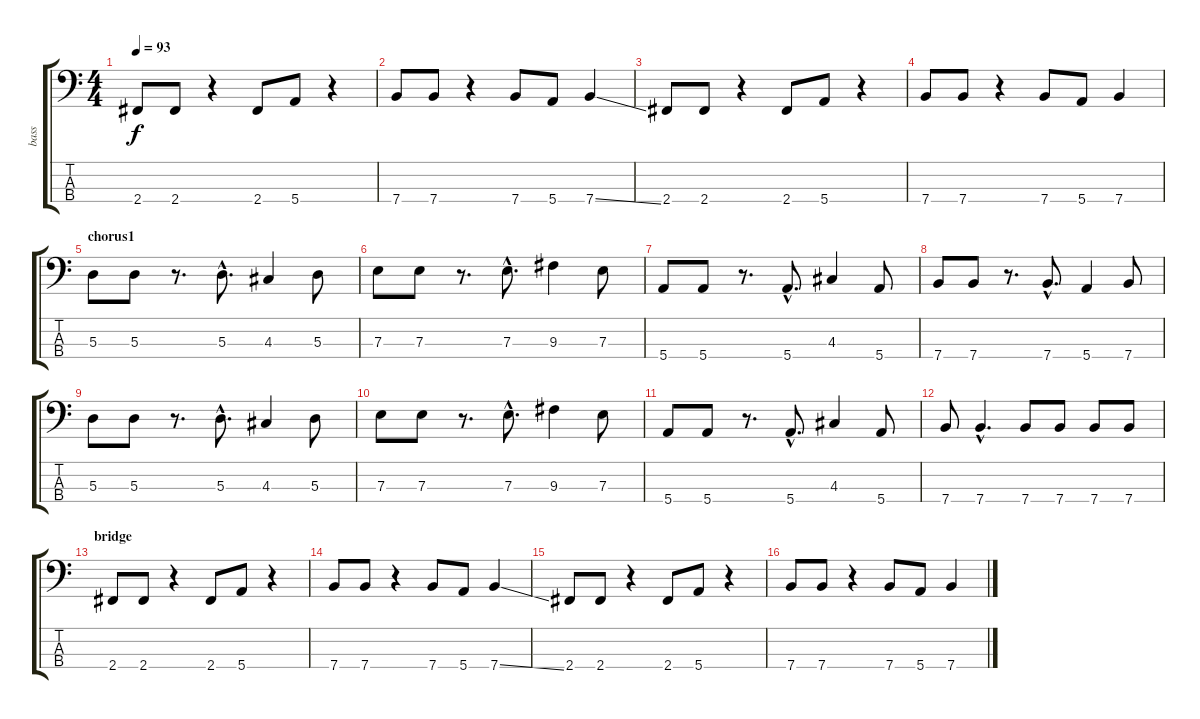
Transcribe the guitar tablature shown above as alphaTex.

\track ("bass" "bass") {instrument electricbassfinger}
\staff {score tabs}
\tuning (G2 D2 A1 E1) {hide}
\ts (4 4)
\tempo 93
\clef f4
\ks c
2.4.8{dy f} 2.4.8 r.4 2.4.8 5.4.8 r.4 |
7.4.8 7.4.8 r.4 7.4.8 5.4.8 7.4{ss}.4 |
2.4.8 2.4.8 r.4 2.4.8 5.4.8 r.4 |
7.4.8 7.4.8 r.4 7.4.8 5.4.8 7.4.4 |
\section ("" "chorus1")
5.3.8 5.3.8 r.8{d} 5.3{hac}.8{d} 4.3.4 5.3.8 |
7.3.8 7.3.8 r.8{d} 7.3{hac}.8{d} 9.3.4 7.3.8 |
5.4.8 5.4.8 r.8{d} 5.4{hac}.8{d} 4.3.4 5.4.8 |
7.4.8 7.4.8 r.8{d} 7.4{hac}.8{d} 5.4.4 7.4.8 |
5.3.8 5.3.8 r.8{d} 5.3{hac}.8{d} 4.3.4 5.3.8 |
7.3.8 7.3.8 r.8{d} 7.3{hac}.8{d} 9.3.4 7.3.8 |
5.4.8 5.4.8 r.8{d} 5.4{hac}.8{d} 4.3.4 5.4.8 |
7.4.8 7.4{hac}.4{d} 7.4.8 7.4.8 7.4.8 7.4.8 |
\section ("" "bridge")
2.4.8 2.4.8 r.4 2.4.8 5.4.8 r.4 |
7.4.8 7.4.8 r.4 7.4.8 5.4.8 7.4{ss}.4 |
2.4.8 2.4.8 r.4 2.4.8 5.4.8 r.4 |
7.4.8 7.4.8 r.4 7.4.8 5.4.8 7.4{ss}.4
